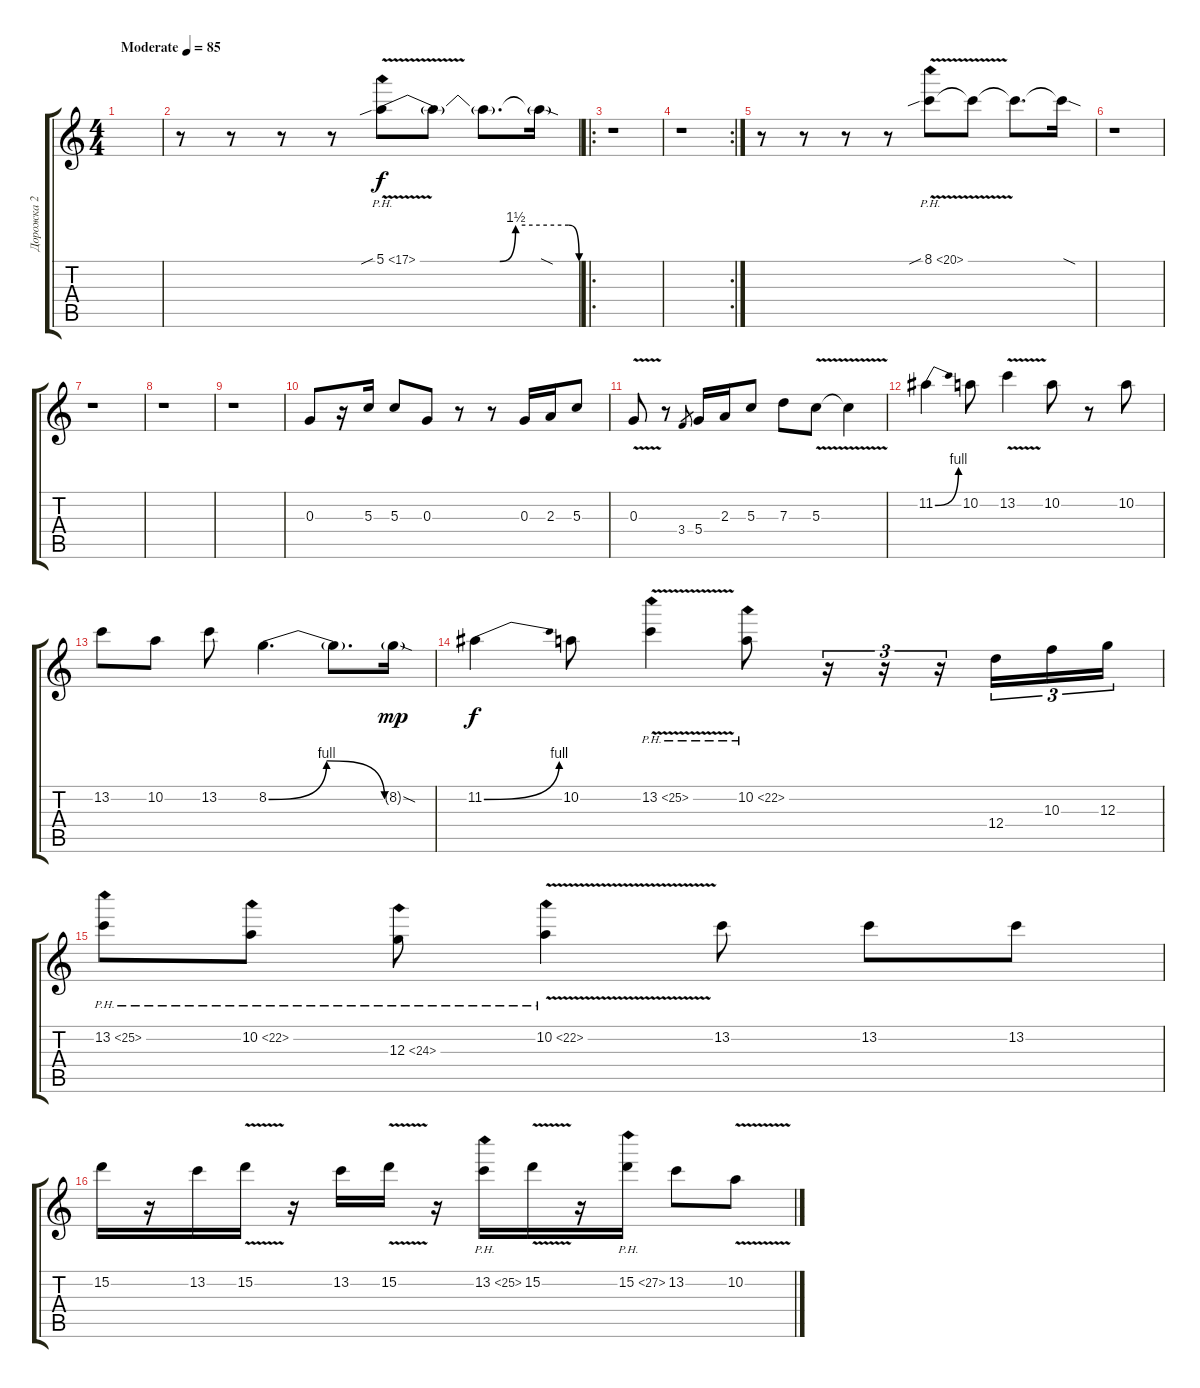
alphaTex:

\track ("Дорожка 2" "Дорожка 2") {instrument distortionguitar}
\staff {score tabs}
\tuning (E4 B3 G3 D3 A2 E2) {hide}
\ts (4 4)
\tempo (85 "Moderate")
\clef g2
\ks c
|
r.8 r.8 r.8 r.8 5.1{be (custom 0 0 30 0 36 6 56 6 60 0) ph 12 v sib}.8 5.1{t}.8 5.1{t}.8{d} 5.1{sod t}.16 |
\ro
r.1 |
\rc 2
r.1 |
r.8 r.8 r.8 r.8 8.1{ph 12 v sib}.8 8.1{t}.8 8.1{t}.8{d} 8.1{sod t}.16 |
r.1 |
r.1 |
r.1 |
r.1 |
0.3.8 r.16 5.3.16 5.3.8 0.3.8 r.8 r.8 0.3.16 2.3.16 5.3.8 |
0.3{v}.8 r.8 3.4.8{gr} 5.4.16 2.3.16 5.3.8 7.3.8 5.3{v}.8 5.3{t}.4 |
11.2{be (bend 0 0 60 4)}.4 10.2.8 13.2{v}.4 10.2.8 r.8 10.2.8 |
13.2.8 10.2.8 13.2.8 8.2{be (bendrelease 0 0 5 4 55 4 60 0)}.4{d} 8.2{t}.8{d} 8.2{sod g}.16{dy mp} |
11.2{be (bend 0 0 60 4)}.4{dy f} 10.2.8 13.2{ph 12 v}.4 10.2{ph 12}.8 r.16{tu (3 2)} r.16{tu (3 2)} r.16{tu (3 2)} 12.4.16{tu (3 2)} 10.3.16{tu (3 2)} 12.3.16{tu (3 2)} |
13.2{ph 12}.8 10.2{ph 12}.8 12.3{ph 12}.8 10.2{ph 12 v}.4 13.2.8 13.2.8 13.2.8 |
15.2.16 r.16 13.2.16 15.2{v}.16 r.16 13.2.16 15.2{v}.16 r.16 13.2{ph 12}.16 15.2{v}.16 r.16 15.2{ph 12}.16 13.2.8 10.2{v}.8
